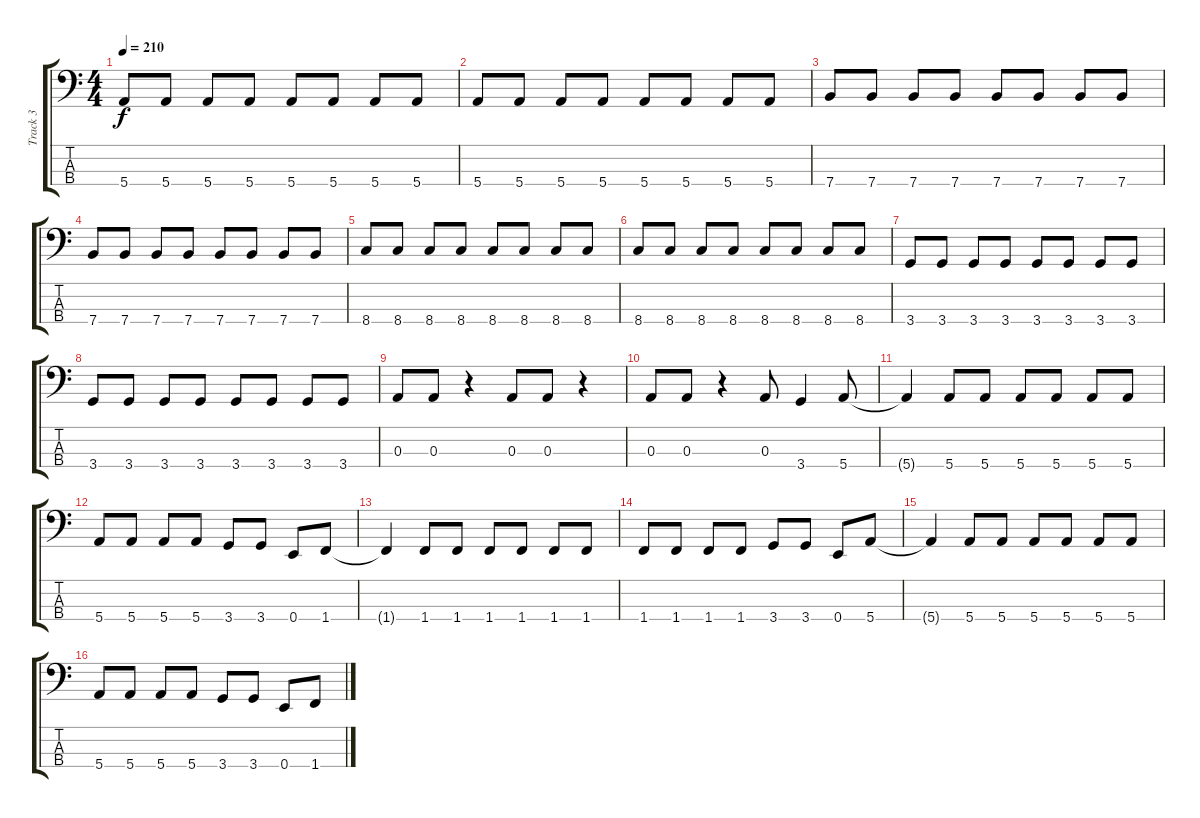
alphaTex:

\track ("Track 3" "Track 3") {instrument electricbasspick}
\staff {score tabs}
\tuning (G2 D2 A1 E1) {hide}
\ts (4 4)
\tempo 210
\clef f4
\ks c
5.4.8{dy f} 5.4.8 5.4.8 5.4.8 5.4.8 5.4.8 5.4.8 5.4.8 |
5.4.8 5.4.8 5.4.8 5.4.8 5.4.8 5.4.8 5.4.8 5.4.8 |
7.4.8 7.4.8 7.4.8 7.4.8 7.4.8 7.4.8 7.4.8 7.4.8 |
7.4.8 7.4.8 7.4.8 7.4.8 7.4.8 7.4.8 7.4.8 7.4.8 |
8.4.8 8.4.8 8.4.8 8.4.8 8.4.8 8.4.8 8.4.8 8.4.8 |
8.4.8 8.4.8 8.4.8 8.4.8 8.4.8 8.4.8 8.4.8 8.4.8 |
3.4.8 3.4.8 3.4.8 3.4.8 3.4.8 3.4.8 3.4.8 3.4.8 |
3.4.8 3.4.8 3.4.8 3.4.8 3.4.8 3.4.8 3.4.8 3.4.8 |
0.3.8 0.3.8 r.4 0.3.8 0.3.8 r.4 |
0.3.8 0.3.8 r.4 0.3.8 3.4.4 5.4.8 |
5.4{t}.4 5.4.8 5.4.8 5.4.8 5.4.8 5.4.8 5.4.8 |
5.4.8 5.4.8 5.4.8 5.4.8 3.4.8 3.4.8 0.4.8 1.4.8 |
1.4{t}.4 1.4.8 1.4.8 1.4.8 1.4.8 1.4.8 1.4.8 |
1.4.8 1.4.8 1.4.8 1.4.8 3.4.8 3.4.8 0.4.8 5.4.8 |
5.4{t}.4 5.4.8 5.4.8 5.4.8 5.4.8 5.4.8 5.4.8 |
5.4.8 5.4.8 5.4.8 5.4.8 3.4.8 3.4.8 0.4.8 1.4.8
